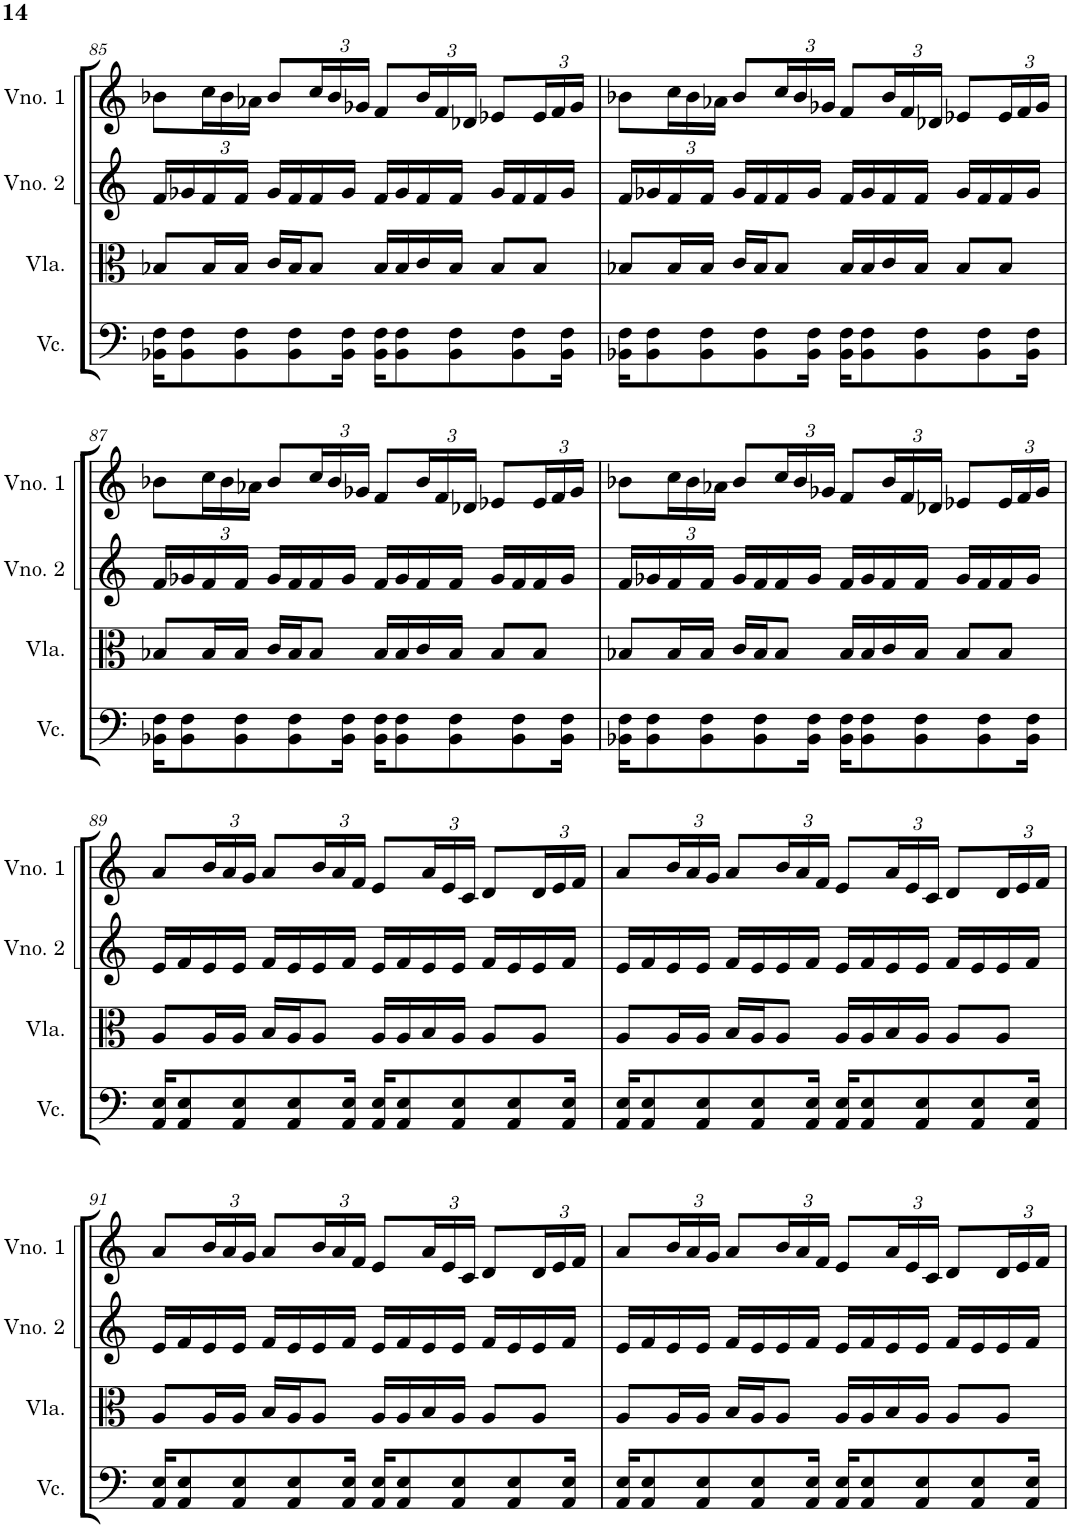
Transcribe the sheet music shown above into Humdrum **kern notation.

**kern	**kern	**kern	**kern
*part4	*part3	*part2	*part1
*staff4	*staff3	*staff2	*staff1
*I"Violoncelo	*I"Viola	*I"Violino 2	*I"Violino 1
*I'Vc.	*I'Vla.	*I'Vno. 2	*I'Vno. 1
!!LO:PB:g=z
*clefF4	*clefC3	*clefG2	*clefG2
*k[]	*k[]	*k[]	*k[]
*M4/4	*M4/4	*M4/4	*M4/4
=85	=85	=85	=85
16BB-X\ 16F\KL	8B-X/L	16f/LL	8b-X\L
8BB-\ 8F\	.	16g-X/	.
*	*	*	*Xbrackettup
.	16B-/L	16f/	24cc\L
.	.	.	24b-\
8BB-\ 8F\	16B-/JJ	16f/JJ	.
.	.	.	24a-X\JJ
.	16c/LL	16g-/LL	8b-/L
8BB-\ 8F\	16B-/J	16f/	.
.	8B-/J	16f/	24cc/L
.	.	.	24b-/
16BB-\ 16F\Jk	.	16g-/JJ	.
.	.	.	24g-X/JJ
16BB-\ 16F\KL	16B-/LL	16f/LL	8f/L
8BB-\ 8F\	16B-/	16g-/	.
.	16c/	16f/	24b-/L
.	.	.	24f/
8BB-\ 8F\	16B-/JJ	16f/JJ	.
.	.	.	24d-X/JJ
.	8B-/L	16g-/LL	8e-X/L
8BB-\ 8F\	.	16f/	.
.	8B-/J	16f/	24e-/L
.	.	.	24f/
16BB-\ 16F\Jk	.	16g-/JJ	.
.	.	.	24g-/JJ
=86	=86	=86	=86
16BB-X\ 16F\KL	8B-X/L	16f/LL	8b-X\L
8BB-\ 8F\	.	16g-X/	.
.	16B-/L	16f/	24cc\L
.	.	.	24b-\
8BB-\ 8F\	16B-/JJ	16f/JJ	.
.	.	.	24a-X\JJ
.	16c/LL	16g-/LL	8b-/L
8BB-\ 8F\	16B-/J	16f/	.
.	8B-/J	16f/	24cc/L
.	.	.	24b-/
16BB-\ 16F\Jk	.	16g-/JJ	.
.	.	.	24g-X/JJ
16BB-\ 16F\KL	16B-/LL	16f/LL	8f/L
8BB-\ 8F\	16B-/	16g-/	.
.	16c/	16f/	24b-/L
.	.	.	24f/
8BB-\ 8F\	16B-/JJ	16f/JJ	.
.	.	.	24d-X/JJ
.	8B-/L	16g-/LL	8e-X/L
8BB-\ 8F\	.	16f/	.
.	8B-/J	16f/	24e-/L
.	.	.	24f/
16BB-\ 16F\Jk	.	16g-/JJ	.
.	.	.	24g-/JJ
!!LO:LB:g=z
=87	=87	=87	=87
16BB-X\ 16F\KL	8B-X/L	16f/LL	8b-X\L
8BB-\ 8F\	.	16g-X/	.
.	16B-/L	16f/	24cc\L
.	.	.	24b-\
8BB-\ 8F\	16B-/JJ	16f/JJ	.
.	.	.	24a-X\JJ
.	16c/LL	16g-/LL	8b-/L
8BB-\ 8F\	16B-/J	16f/	.
.	8B-/J	16f/	24cc/L
.	.	.	24b-/
16BB-\ 16F\Jk	.	16g-/JJ	.
.	.	.	24g-X/JJ
16BB-\ 16F\KL	16B-/LL	16f/LL	8f/L
8BB-\ 8F\	16B-/	16g-/	.
.	16c/	16f/	24b-/L
.	.	.	24f/
8BB-\ 8F\	16B-/JJ	16f/JJ	.
.	.	.	24d-X/JJ
.	8B-/L	16g-/LL	8e-X/L
8BB-\ 8F\	.	16f/	.
.	8B-/J	16f/	24e-/L
.	.	.	24f/
16BB-\ 16F\Jk	.	16g-/JJ	.
.	.	.	24g-/JJ
=88	=88	=88	=88
16BB-X\ 16F\KL	8B-X/L	16f/LL	8b-X\L
8BB-\ 8F\	.	16g-X/	.
.	16B-/L	16f/	24cc\L
.	.	.	24b-\
8BB-\ 8F\	16B-/JJ	16f/JJ	.
.	.	.	24a-X\JJ
.	16c/LL	16g-/LL	8b-/L
8BB-\ 8F\	16B-/J	16f/	.
.	8B-/J	16f/	24cc/L
.	.	.	24b-/
16BB-\ 16F\Jk	.	16g-/JJ	.
.	.	.	24g-X/JJ
16BB-\ 16F\KL	16B-/LL	16f/LL	8f/L
8BB-\ 8F\	16B-/	16g-/	.
.	16c/	16f/	24b-/L
.	.	.	24f/
8BB-\ 8F\	16B-/JJ	16f/JJ	.
.	.	.	24d-X/JJ
.	8B-/L	16g-/LL	8e-X/L
8BB-\ 8F\	.	16f/	.
.	8B-/J	16f/	24e-/L
.	.	.	24f/
16BB-\ 16F\Jk	.	16g-/JJ	.
.	.	.	24g-/JJ
!!LO:LB:g=z
=89	=89	=89	=89
16AA/ 16E/KL	8A/L	16e/LL	8a/L
8AA/ 8E/	.	16f/	.
.	16A/L	16e/	24b/L
.	.	.	24a/
8AA/ 8E/	16A/JJ	16e/JJ	.
.	.	.	24g/JJ
.	16B/LL	16f/LL	8a/L
8AA/ 8E/	16A/J	16e/	.
.	8A/J	16e/	24b/L
.	.	.	24a/
16AA/ 16E/Jk	.	16f/JJ	.
.	.	.	24f/JJ
16AA/ 16E/KL	16A/LL	16e/LL	8e/L
8AA/ 8E/	16A/	16f/	.
.	16B/	16e/	24a/L
.	.	.	24e/
8AA/ 8E/	16A/JJ	16e/JJ	.
.	.	.	24c/JJ
.	8A/L	16f/LL	8d/L
8AA/ 8E/	.	16e/	.
.	8A/J	16e/	24d/L
.	.	.	24e/
16AA/ 16E/Jk	.	16f/JJ	.
.	.	.	24f/JJ
=90	=90	=90	=90
16AA/ 16E/KL	8A/L	16e/LL	8a/L
8AA/ 8E/	.	16f/	.
.	16A/L	16e/	24b/L
.	.	.	24a/
8AA/ 8E/	16A/JJ	16e/JJ	.
.	.	.	24g/JJ
.	16B/LL	16f/LL	8a/L
8AA/ 8E/	16A/J	16e/	.
.	8A/J	16e/	24b/L
.	.	.	24a/
16AA/ 16E/Jk	.	16f/JJ	.
.	.	.	24f/JJ
16AA/ 16E/KL	16A/LL	16e/LL	8e/L
8AA/ 8E/	16A/	16f/	.
.	16B/	16e/	24a/L
.	.	.	24e/
8AA/ 8E/	16A/JJ	16e/JJ	.
.	.	.	24c/JJ
.	8A/L	16f/LL	8d/L
8AA/ 8E/	.	16e/	.
.	8A/J	16e/	24d/L
.	.	.	24e/
16AA/ 16E/Jk	.	16f/JJ	.
.	.	.	24f/JJ
!!LO:LB:g=z
=91	=91	=91	=91
16AA/ 16E/KL	8A/L	16e/LL	8a/L
8AA/ 8E/	.	16f/	.
.	16A/L	16e/	24b/L
.	.	.	24a/
8AA/ 8E/	16A/JJ	16e/JJ	.
.	.	.	24g/JJ
.	16B/LL	16f/LL	8a/L
8AA/ 8E/	16A/J	16e/	.
.	8A/J	16e/	24b/L
.	.	.	24a/
16AA/ 16E/Jk	.	16f/JJ	.
.	.	.	24f/JJ
16AA/ 16E/KL	16A/LL	16e/LL	8e/L
8AA/ 8E/	16A/	16f/	.
.	16B/	16e/	24a/L
.	.	.	24e/
8AA/ 8E/	16A/JJ	16e/JJ	.
.	.	.	24c/JJ
.	8A/L	16f/LL	8d/L
8AA/ 8E/	.	16e/	.
.	8A/J	16e/	24d/L
.	.	.	24e/
16AA/ 16E/Jk	.	16f/JJ	.
.	.	.	24f/JJ
=92	=92	=92	=92
16AA/ 16E/KL	8A/L	16e/LL	8a/L
8AA/ 8E/	.	16f/	.
.	16A/L	16e/	24b/L
.	.	.	24a/
8AA/ 8E/	16A/JJ	16e/JJ	.
.	.	.	24g/JJ
.	16B/LL	16f/LL	8a/L
8AA/ 8E/	16A/J	16e/	.
.	8A/J	16e/	24b/L
.	.	.	24a/
16AA/ 16E/Jk	.	16f/JJ	.
.	.	.	24f/JJ
16AA/ 16E/KL	16A/LL	16e/LL	8e/L
8AA/ 8E/	16A/	16f/	.
.	16B/	16e/	24a/L
.	.	.	24e/
8AA/ 8E/	16A/JJ	16e/JJ	.
.	.	.	24c/JJ
.	8A/L	16f/LL	8d/L
8AA/ 8E/	.	16e/	.
.	8A/J	16e/	24d/L
.	.	.	24e/
16AA/ 16E/Jk	.	16f/JJ	.
.	.	.	24f/JJ
=	=	=	=
*-	*-	*-	*-
